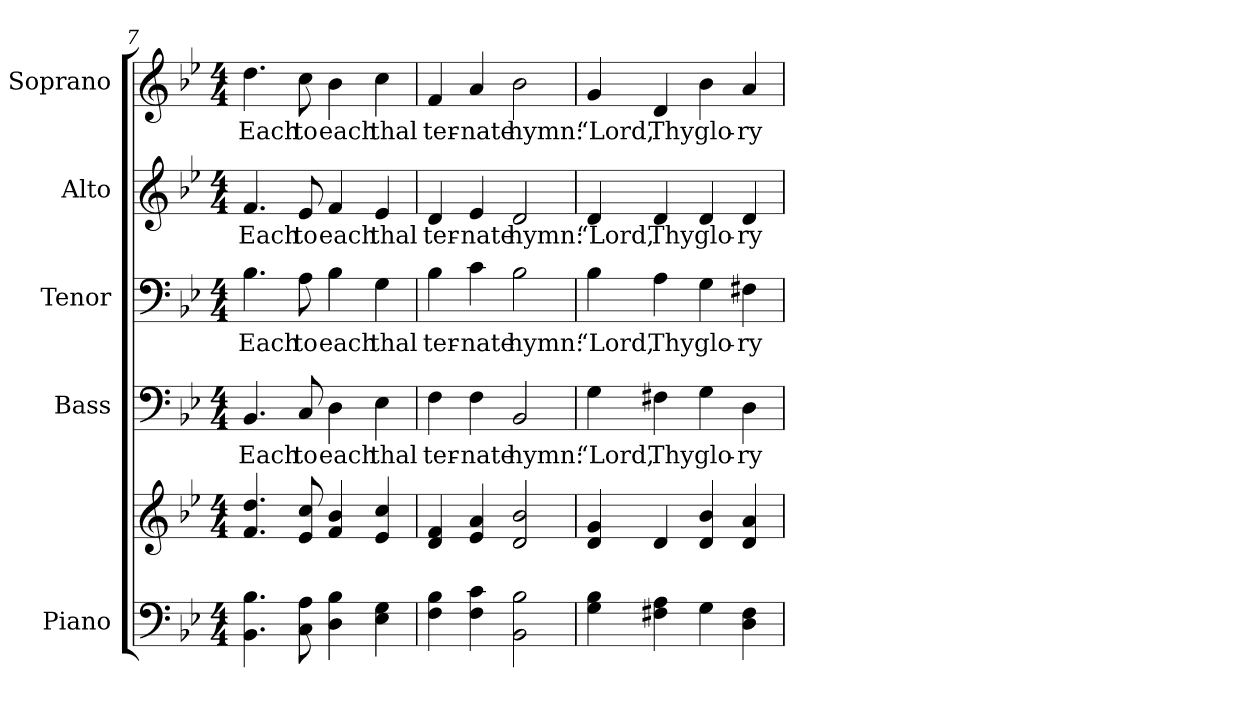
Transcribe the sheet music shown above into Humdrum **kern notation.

**kern	**kern	**kern	**text	**kern	**text	**kern	**text	**kern	**text
*part5	*part5	*part4	*part4	*part3	*part3	*part2	*part2	*part1	*part1
*staff6	*staff5	*staff4	*staff4	*staff3	*staff3	*staff2	*staff2	*staff1	*staff1
*I"Piano	*	*I"Bass	*	*I"Tenor	*	*I"Alto	*	*I"Soprano	*
*I'Pno.	*	*I'B.	*	*I'T.	*	*I'A.	*	*I'S.	*
!!LO:PB:g=z
*clefF4	*clefG2	*clefF4	*	*clefF4	*	*clefG2	*	*clefG2	*
*k[b-e-]	*k[b-e-]	*k[b-e-]	*	*k[b-e-]	*	*k[b-e-]	*	*k[b-e-]	*
*B-:	*B-:	*B-:	*	*B-:	*	*B-:	*	*B-:	*
*M4/4	*M4/4	*M4/4	*	*M4/4	*	*M4/4	*	*M4/4	*
=7	=7	=7	=7	=7	=7	=7	=7	=7	=7
!	!	!	!LO:LY:b:color=#000000	!	!	!	!	!	!
!	!	!	!	!	!LO:LY:b:color=#000000	!	!	!	!
!	!	!	!	!	!	!	!LO:LY:b:color=#000000	!	!
!	!	!	!	!	!	!	!	!	!LO:LY:b:color=#000000
4.BB-i\ 4.B-i	4.fi/ 4.ddi	4.BB-i/	Each	4.B-i\	Each	4.fi/	Each	4.ddi\	Each
!	!	!	!LO:LY:b:color=#000000	!	!	!	!	!	!
!	!	!	!	!	!LO:LY:b:color=#000000	!	!	!	!
!	!	!	!	!	!	!	!LO:LY:b:color=#000000	!	!
!	!	!	!	!	!	!	!	!	!LO:LY:b:color=#000000
8Ci\ 8Ai	8e-i/ 8cci	8Ci/	to	8Ai\	to	8e-i/	to	8cci\	to
!	!	!	!LO:LY:b:color=#000000	!	!	!	!	!	!
!	!	!	!	!	!LO:LY:b:color=#000000	!	!	!	!
!	!	!	!	!	!	!	!LO:LY:b:color=#000000	!	!
!	!	!	!	!	!	!	!	!	!LO:LY:b:color=#000000
4Di\ 4B-i	4fi/ 4b-i	4Di\	each	4B-i\	each	4fi/	each	4b-i\	each
!	!	!	!LO:LY:b:color=#000000	!	!	!	!	!	!
!	!	!	!	!	!LO:LY:b:color=#000000	!	!	!	!
!	!	!	!	!	!	!	!LO:LY:b:color=#000000	!	!
!	!	!	!	!	!	!	!	!	!LO:LY:b:color=#000000
4E-i\ 4Gi	4e-i/ 4cci	4E-i\	thal	4Gi\	thal	4e-i/	thal	4cci\	thal
=8	=8	=8	=8	=8	=8	=8	=8	=8	=8
!	!	!	!LO:LY:b:color=#000000	!	!	!	!	!	!
!	!	!	!	!	!LO:LY:b:color=#000000	!	!	!	!
!	!	!	!	!	!	!	!LO:LY:b:color=#000000	!	!
!	!	!	!	!	!	!	!	!	!LO:LY:b:color=#000000
4Fi\ 4B-i	4di/ 4fi	4Fi\	ter-	4B-i\	ter-	4di/	ter-	4fi/	ter-
!	!	!	!LO:LY:b:color=#000000	!	!	!	!	!	!
!	!	!	!	!	!LO:LY:b:color=#000000	!	!	!	!
!	!	!	!	!	!	!	!LO:LY:b:color=#000000	!	!
!	!	!	!	!	!	!	!	!	!LO:LY:b:color=#000000
4Fi\ 4ci	4e-i/ 4ai	4Fi\	-nate	4ci\	-nate	4e-i/	-nate	4ai/	-nate
!	!	!	!LO:LY:b:color=#000000	!	!	!	!	!	!
!	!	!	!	!	!LO:LY:b:color=#000000	!	!	!	!
!	!	!	!	!	!	!	!LO:LY:b:color=#000000	!	!
!	!	!	!	!	!	!	!	!	!LO:LY:b:color=#000000
2BB-i\ 2B-i	2di/ 2b-i	2BB-i/	hymn:	2B-i\	hymn:	2di/	hymn:	2b-i\	hymn:
!!LO:PB:g=z
=9	=9	=9	=9	=9	=9	=9	=9	=9	=9
!	!	!	!LO:LY:b:color=#000000	!	!	!	!	!	!
!	!	!	!	!	!LO:LY:b:color=#000000	!	!	!	!
!	!	!	!	!	!	!	!LO:LY:b:color=#000000	!	!
!	!	!	!	!	!	!	!	!	!LO:LY:b:color=#000000
4Gi\ 4B-i	4di/ 4gi	4Gi\	“Lord,	4B-i\	“Lord,	4di/	“Lord,	4gi/	“Lord,
!	!	!	!LO:LY:b:color=#000000	!	!	!	!	!	!
!	!	!	!	!	!LO:LY:b:color=#000000	!	!	!	!
!	!	!	!	!	!	!	!LO:LY:b:color=#000000	!	!
!	!	!	!	!	!	!	!	!	!LO:LY:b:color=#000000
4F#Xi\ 4Ai	4di/	4F#Xi\	Thy	4Ai\	Thy	4di/	Thy	4di/	Thy
!	!	!	!LO:LY:b:color=#000000	!	!	!	!	!	!
!	!	!	!	!	!LO:LY:b:color=#000000	!	!	!	!
!	!	!	!	!	!	!	!LO:LY:b:color=#000000	!	!
!	!	!	!	!	!	!	!	!	!LO:LY:b:color=#000000
4Gi\	4di/ 4b-i	4Gi\	glo-	4Gi\	glo-	4di/	glo-	4b-i\	glo-
!	!	!	!LO:LY:b:color=#000000	!	!	!	!	!	!
!	!	!	!	!	!LO:LY:b:color=#000000	!	!	!	!
!	!	!	!	!	!	!	!LO:LY:b:color=#000000	!	!
!	!	!	!	!	!	!	!	!	!LO:LY:b:color=#000000
4Di\ 4F#i	4di/ 4ai	4Di\	-ry	4F#Xi\	-ry	4di/	-ry	4ai/	-ry
=	=	=	=	=	=	=	=	=	=
*-	*-	*-	*-	*-	*-	*-	*-	*-	*-
